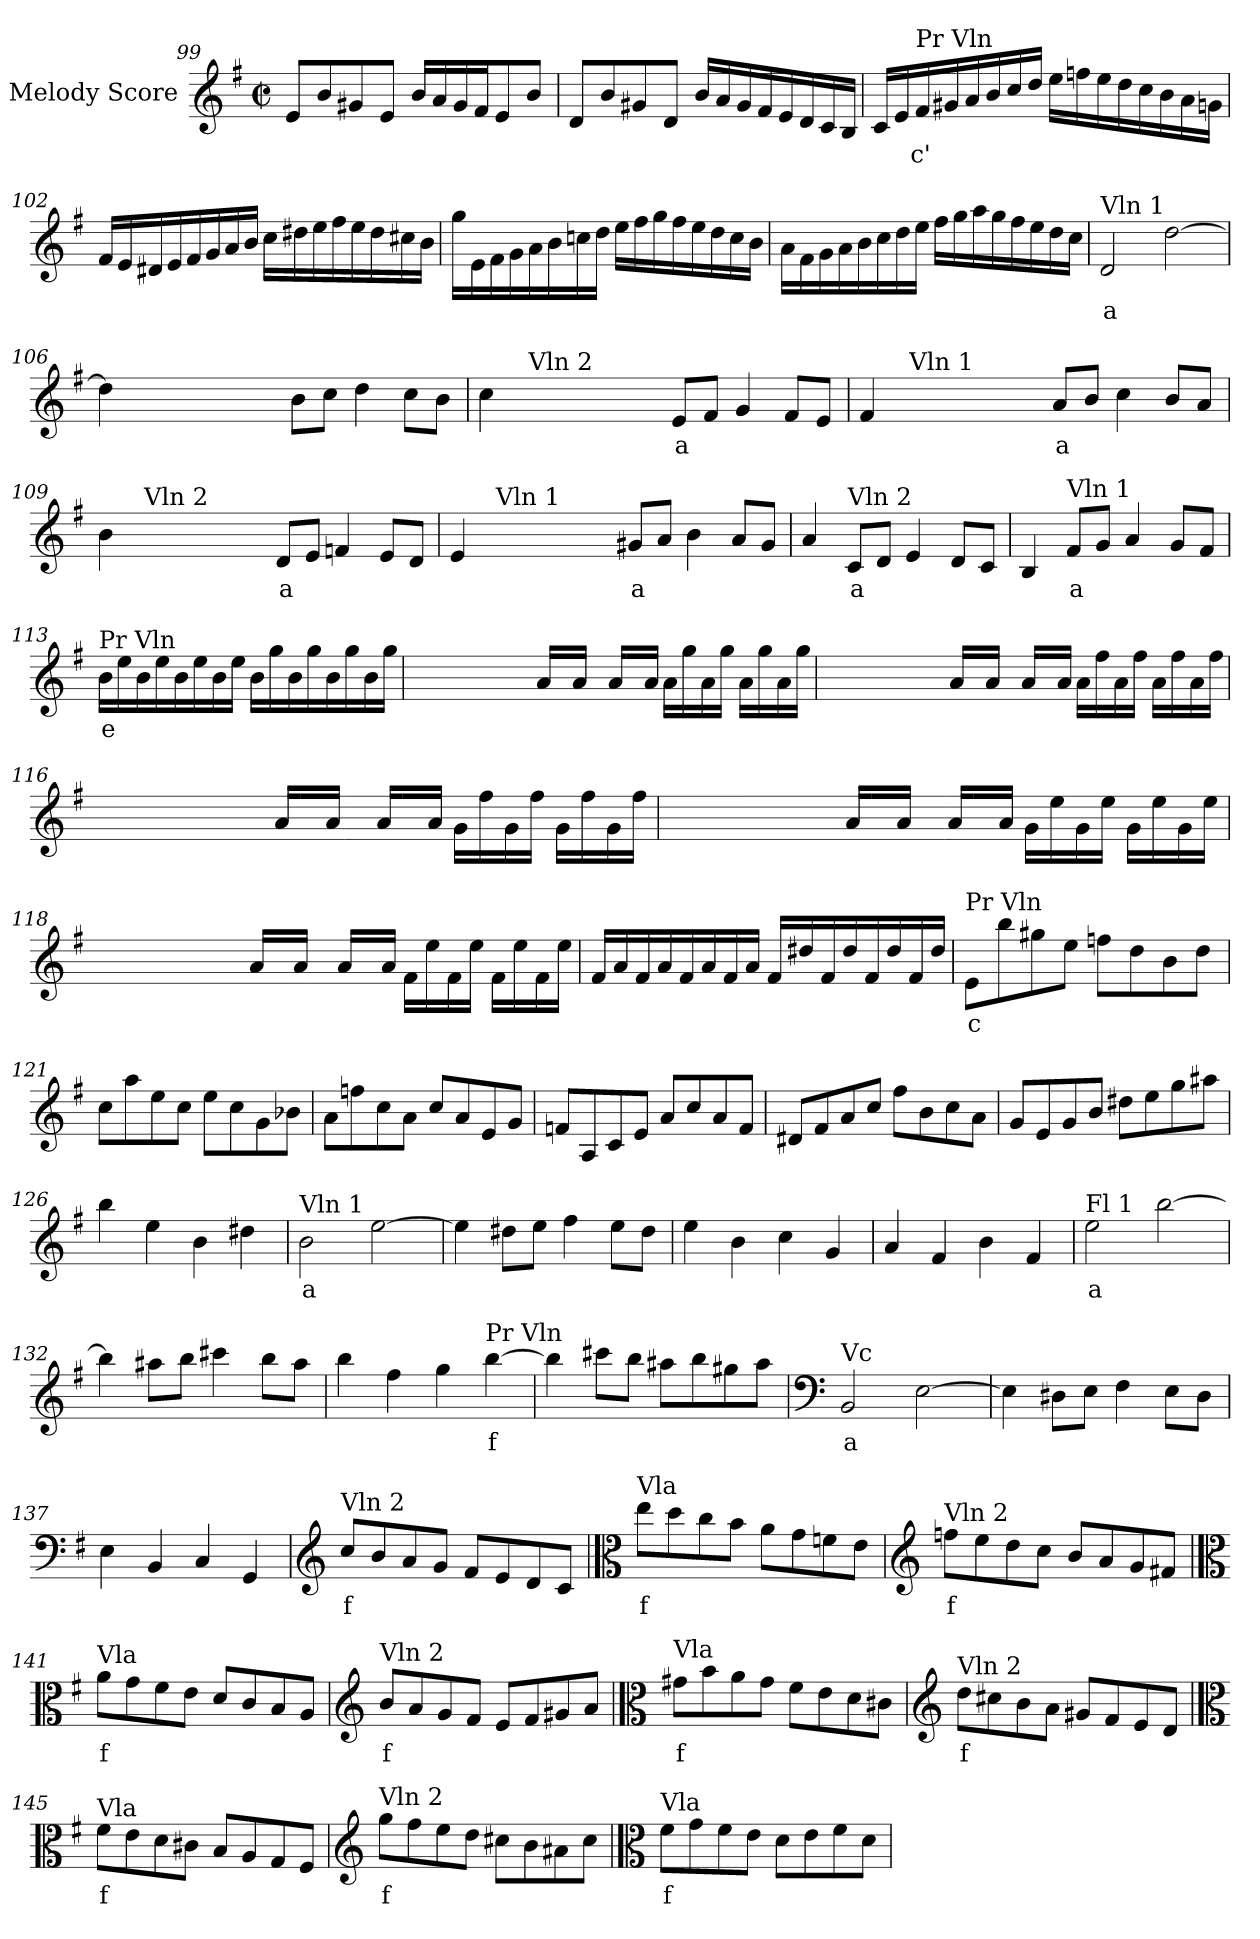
**kern	**text
*part1	*part1
*staff1	*staff1
*I"Melody Score	*
*clefG2	*
*k[f#]	*
*M2/2	*
*met(c|)	*
=99	=99
8e/L	.
8b/	.
8g#X/	.
8e/J	.
16b/LL	.
16a/	.
16g#/	.
16f#/J	.
8e/	.
8b/J	.
=100	=100
8d/L	.
8b/	.
8g#X/	.
8d/J	.
16b/LL	.
16a/	.
16g#/	.
16f#/	.
16e/	.
16d/	.
16c/	.
16B/JJ	.
=101	=101
16c/LL	.
16e/	.
!LO:TX:a:t=Pr Vln	!
!	!LO:LY:b:color=#FF0000
16f#/	c'
16g#X/	.
16a/	.
16b/	.
16cc/	.
16dd/JJ	.
16ee\LL	.
16ffn\	.
16ee\	.
16dd\	.
16cc\	.
16b\	.
16a\	.
16gn\JJ	.
=102	=102
16f#/LL	.
16e/	.
16d#X/	.
16e/	.
16f#/	.
16g/	.
16a/	.
16b/JJ	.
16cc\LL	.
16dd#X\	.
16ee\	.
16ff#\	.
16ee\	.
16dd#\	.
16cc#X\	.
16b\JJ	.
=103	=103
16gg\LL	.
16e\	.
16f#\	.
16g\	.
16a\	.
16b\	.
16ccn\	.
16dd\JJ	.
16ee\LL	.
16ff#\	.
16gg\	.
16ff#\	.
16ee\	.
16dd\	.
16cc\	.
16b\JJ	.
=104	=104
16a\LL	.
16f#\	.
16g\	.
16a\	.
16b\	.
16cc\	.
16dd\	.
16ee\JJ	.
16ff#\LL	.
16gg\	.
16aa\	.
16gg\	.
16ff#\	.
16ee\	.
16dd\	.
16cc\JJ	.
=105	=105
!LO:TX:a:t=Vln 1	!
!	!LO:LY:b:color=#FF0000
2d/	a
[2dd\	.
=106	=106
*^	*
4dd\]	1ryy	.
1ryy	.	.
.	1ryy	.
8b\L	.	.
8cc\J	.	.
4dd\	.	.
8cc\L	.	.
8b\J	.	.
=107	=107	=107
4cc\	1ryy	.
!LO:TX:a:t=Vln 2	!	!
1ryy	.	.
.	1ryy	.
!	!	!LO:LY:b:color=#FF0000
8e/L	.	a
8f#/J	.	.
4g/	.	.
8f#/L	.	.
8e/J	.	.
=108	=108	=108
4f#/	1ryy	.
!LO:TX:a:t=Vln 1	!	!
1ryy	.	.
.	1ryy	.
!	!	!LO:LY:b:color=#FF0000
8a/L	.	a
8b/J	.	.
4cc\	.	.
8b/L	.	.
8a/J	.	.
=109	=109	=109
4b\	1ryy	.
!LO:TX:a:t=Vln 2	!	!
1ryy	.	.
.	1ryy	.
!	!	!LO:LY:b:color=#FF0000
8d/L	.	a
8e/J	.	.
4f/	.	.
8e/L	.	.
8d/J	.	.
=110	=110	=110
4e/	1ryy	.
!LO:TX:a:t=Vln 1	!	!
1ryy	.	.
.	1ryy	.
!	!	!LO:LY:b:color=#FF0000
8g#X/L	.	a
8a/J	.	.
4b\	.	.
8a/L	.	.
8g#/J	.	.
*v	*v	*
=111	=111
4a/	.
!LO:TX:a:t=Vln 2	!
!	!LO:LY:b:color=#FF0000
8c/L	a
8d/J	.
4e/	.
8d/L	.
8c/J	.
=112	=112
4B/	.
!LO:TX:a:t=Vln 1	!
!	!LO:LY:b:color=#FF0000
8f#/L	a
8g/J	.
4a/	.
8g/L	.
8f#/J	.
=113	=113
!LO:TX:a:t=Pr Vln	!
!	!LO:LY:b:color=#FF0000
16b\LL	e
16ee\	.
16b\	.
16ee\	.
16b\	.
16ee\	.
16b\	.
16ee\JJ	.
16b\LL	.
16gg\	.
16b\	.
16gg\	.
16b\	.
16gg\	.
16b\	.
16gg\JJ	.
=114	=114
*^	*
16ryy	1ryy	.
1ryy	.	.
.	1ryy	.
16a/LL	.	.
16ryy	.	.
16a/JJ	.	.
16ryy	.	.
16a/LL	.	.
16ryy	.	.
16a/JJ	.	.
16a\LL	.	.
16gg\	.	.
16a\	.	.
16gg\JJ	.	.
16a\LL	.	.
16gg\	.	.
16a\	.	.
16gg\JJ	.	.
=115	=115	=115
16ryy	1ryy	.
1ryy	.	.
.	1ryy	.
16a/LL	.	.
16ryy	.	.
16a/JJ	.	.
16ryy	.	.
16a/LL	.	.
16ryy	.	.
16a/JJ	.	.
16a\LL	.	.
16ff#\	.	.
16a\	.	.
16ff#\JJ	.	.
16a\LL	.	.
16ff#\	.	.
16a\	.	.
16ff#\JJ	.	.
=116	=116	=116
16ryy	1ryy	.
1ryy	.	.
.	1ryy	.
16a/LL	.	.
16ryy	.	.
16a/JJ	.	.
16ryy	.	.
16a/LL	.	.
16ryy	.	.
16a/JJ	.	.
16g\LL	.	.
16ff#\	.	.
16g\	.	.
16ff#\JJ	.	.
16g\LL	.	.
16ff#\	.	.
16g\	.	.
16ff#\JJ	.	.
=117	=117	=117
16ryy	1ryy	.
1ryy	.	.
.	1ryy	.
16a/LL	.	.
16ryy	.	.
16a/JJ	.	.
16ryy	.	.
16a/LL	.	.
16ryy	.	.
16a/JJ	.	.
16g\LL	.	.
16ee\	.	.
16g\	.	.
16ee\JJ	.	.
16g\LL	.	.
16ee\	.	.
16g\	.	.
16ee\JJ	.	.
=118	=118	=118
16ryy	1ryy	.
1ryy	.	.
.	1ryy	.
16a/LL	.	.
16ryy	.	.
16a/JJ	.	.
16ryy	.	.
16a/LL	.	.
16ryy	.	.
16a/JJ	.	.
16f#\LL	.	.
16ee\	.	.
16f#\	.	.
16ee\JJ	.	.
16f#\LL	.	.
16ee\	.	.
16f#\	.	.
16ee\JJ	.	.
*v	*v	*
=119	=119
16f#/LL	.
16a/	.
16f#/	.
16a/	.
16f#/	.
16a/	.
16f#/	.
16a/JJ	.
16f#/LL	.
16dd#X/	.
16f#/	.
16dd#/	.
16f#/	.
16dd#/	.
16f#/	.
16dd#/JJ	.
=120	=120
!LO:TX:a:t=Pr Vln	!
!	!LO:LY:b:color=#FF0000
8e\L	c
8bb\	.
8gg#X\	.
8ee\J	.
8ffn\L	.
8dd\	.
8b\	.
8dd\J	.
=121	=121
8cc\L	.
8aa\	.
8ee\	.
8cc\J	.
8ee\L	.
8cc\	.
8g\	.
8b-X\J	.
=122	=122
8a\L	.
8ffn\	.
8cc\	.
8a\J	.
8cc/L	.
8a/	.
8e/	.
8g/J	.
=123	=123
8fn/L	.
8A/	.
8c/	.
8e/J	.
8a/L	.
8cc/	.
8a/	.
8f/J	.
=124	=124
8d#X/L	.
8f#/	.
8a/	.
8cc/J	.
8ff#\L	.
8b\	.
8cc\	.
8a\J	.
=125	=125
8g/L	.
8e/	.
8g/	.
8b/J	.
8dd#X\L	.
8ee\	.
8gg\	.
8aa#X\J	.
=126	=126
4bb\	.
4ee\	.
4b\	.
4dd#X\	.
=127	=127
!LO:TX:a:t=Vln 1	!
!	!LO:LY:b:color=#FF0000
2b\	a
[2ee\	.
=128	=128
4ee\]	.
8dd#X\L	.
8ee\J	.
4ff#\	.
8ee\L	.
8dd#\J	.
=129	=129
4ee\	.
4b\	.
4cc\	.
4g/	.
=130	=130
4a/	.
4f#/	.
4b\	.
4f#/	.
=131	=131
!LO:TX:a:t=Fl 1	!
!	!LO:LY:b:color=#FF0000
2ee\	a
[2bb\	.
=132	=132
4bb\]	.
8aa#X\L	.
8bb\J	.
4ccc#X\	.
8bb\L	.
8aa#\J	.
=133	=133
4bb\	.
4ff#\	.
4gg\	.
!LO:TX:a:t=Pr Vln	!
!	!LO:LY:b:color=#FF0000
[4bb\	f
=134	=134
4bb\]	.
8ccc#X\L	.
8bb\J	.
8aa#X\L	.
8bb\	.
8gg#X\	.
8aa#\J	.
=135	=135
*clefF4	*
!LO:TX:a:t=Vc	!
!	!LO:LY:b:color=#FF0000
2BB/	a
[2E\	.
=136	=136
4E\]	.
8D#X\L	.
8E\J	.
4F#\	.
8E\L	.
8D#\J	.
=137	=137
4E\	.
4BB/	.
4C/	.
4GG/	.
=138	=138
*clefG2	*
!LO:TX:a:t=Vln 2	!
!	!LO:LY:b:color=#FF0000
8cc/L	f
8b/	.
8a/	.
8g/J	.
8f#/L	.
8e/	.
8d/	.
8c/J	.
=139	=139
*clefC3	*
!LO:TX:a:t=Vla	!
!	!LO:LY:b:color=#FF0000
8ee\L	f
8dd\	.
8cc\	.
8b\J	.
8a\L	.
8g\	.
8fn\	.
8e\J	.
=140	=140
*clefG2	*
!LO:TX:a:t=Vln 2	!
!	!LO:LY:b:color=#FF0000
8ffn\L	f
8ee\	.
8dd\	.
8cc\J	.
8b/L	.
8a/	.
8g/	.
8f#X/J	.
=141	=141
*clefC3	*
!LO:TX:a:t=Vla	!
!	!LO:LY:b:color=#FF0000
8a\L	f
8g\	.
8f#\	.
8e\J	.
8d/L	.
8c/	.
8B/	.
8A/J	.
=142	=142
*clefG2	*
!LO:TX:a:t=Vln 2	!
!	!LO:LY:b:color=#FF0000
8b/L	f
8a/	.
8g/	.
8f#/J	.
8e/L	.
8f#/	.
8g#X/	.
8a/J	.
=143	=143
*clefC3	*
!LO:TX:a:t=Vla	!
!	!LO:LY:b:color=#FF0000
8g#X\L	f
8b\	.
8a\	.
8g#\J	.
8f#\L	.
8e\	.
8d\	.
8c#X\J	.
=144	=144
*clefG2	*
!LO:TX:a:t=Vln 2	!
!	!LO:LY:b:color=#FF0000
8dd\L	f
8cc#X\	.
8b\	.
8a\J	.
8g#X/L	.
8f#/	.
8e/	.
8d/J	.
=145	=145
*clefC3	*
!LO:TX:a:t=Vla	!
!	!LO:LY:b:color=#FF0000
8f#\L	f
8e\	.
8d\	.
8c#X\J	.
8B/L	.
8A/	.
8G/	.
8F#/J	.
=146	=146
*clefG2	*
!LO:TX:a:t=Vln 2	!
!	!LO:LY:b:color=#FF0000
8gg\L	f
8ff#\	.
8ee\	.
8dd\J	.
8cc#X\L	.
8b\	.
8a#X\	.
8cc#\J	.
=147	=147
*clefC3	*
!LO:TX:a:t=Vla	!
!	!LO:LY:b:color=#FF0000
8f#\L	f
8g\	.
8f#\	.
8e\J	.
8d\L	.
8e\	.
8f#\	.
8d\J	.
=	=
*-	*-
